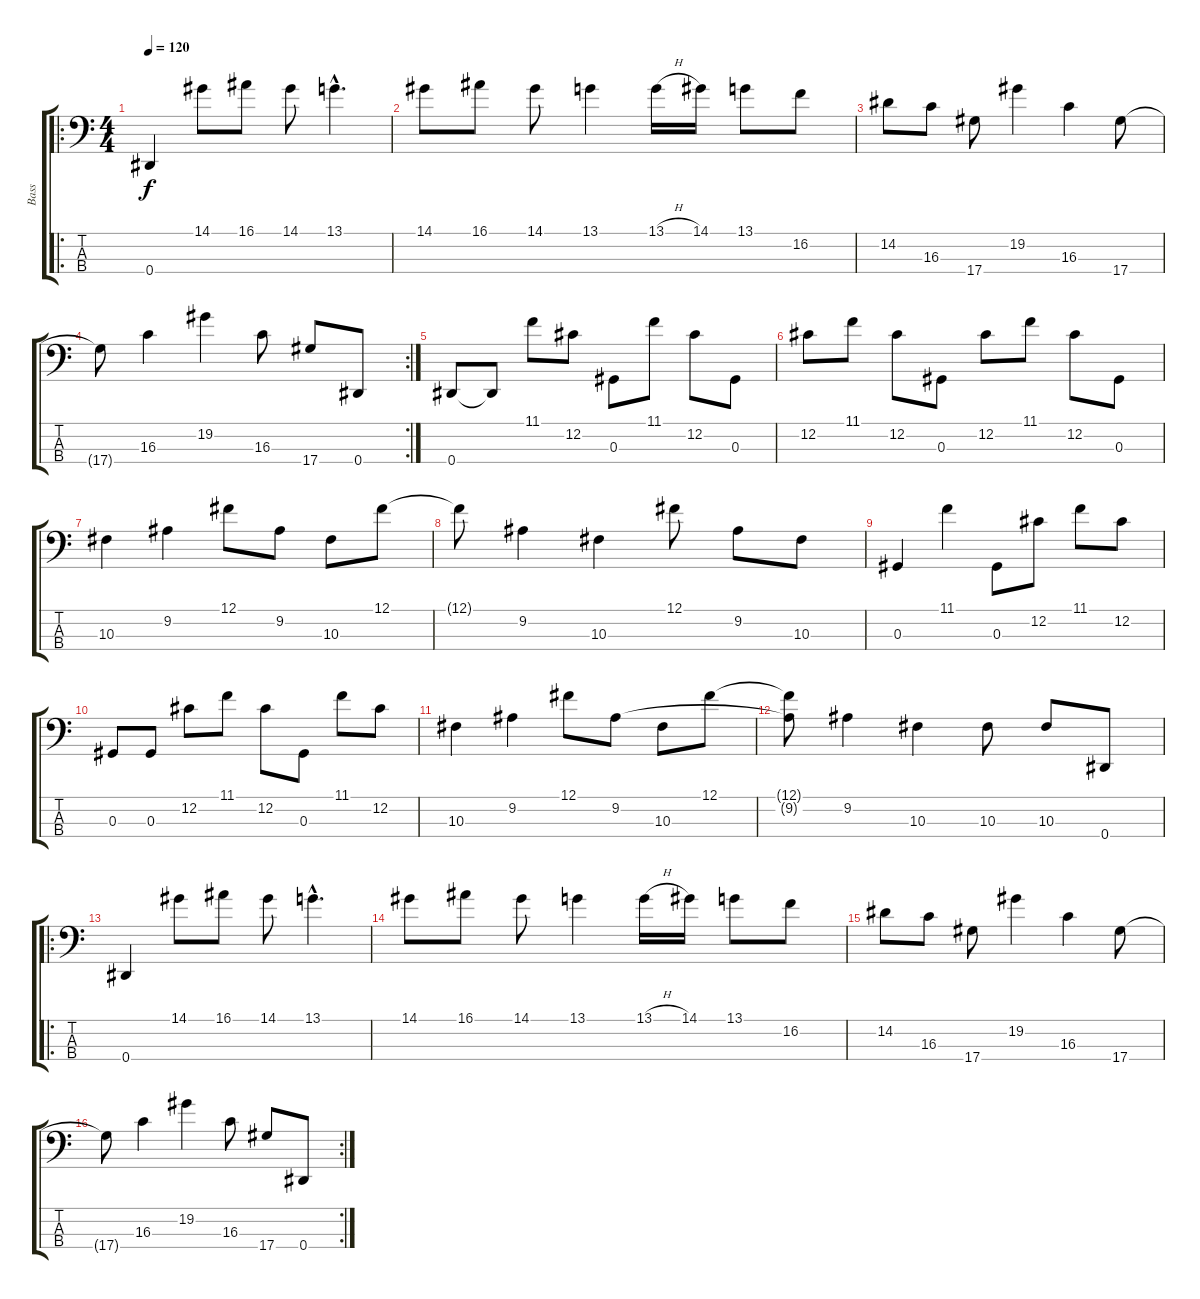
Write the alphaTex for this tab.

\track ("Bass" "Bass") {instrument electricbassfinger}
\staff {score tabs}
\tuning (Gb2 Db2 Ab1 Eb1) {hide}
\ro
\ts (4 4)
\tempo 120
\clef f4
\ks c
0.4.4{dy f instrument electricbassfinger} 14.1.8 16.1.8 14.1.8 13.1{hac}.4{d} |
14.1.8 16.1.8 14.1.8 13.1.4 13.1{h}.16 14.1.16 13.1.8 16.2.8 |
14.2.8 16.3.8 17.4.8 19.2.4 16.3.4 17.4.8 |
\rc 2
17.4{t}.8 16.3.4 19.2.4 16.3.8 17.4.8 0.4.8 |
0.4.8 0.4{t}.8 11.1.8 12.2.8 0.3.8 11.1.8 12.2.8 0.3.8 |
12.2.8 11.1.8 12.2.8 0.3.8 12.2.8 11.1.8 12.2.8 0.3.8 |
10.3.4 9.2.4 12.1.8 9.2.8 10.3.8 12.1.8 |
12.1{t}.8 9.2.4 10.3.4 12.1.8 9.2.8 10.3.8 |
0.3.4 11.1.4 0.3.8 12.2.8 11.1.8 12.2.8 |
0.3.8 0.3.8 12.2.8 11.1.8 12.2.8 0.3.8 11.1.8 12.2.8 |
10.3.4 9.2.4 12.1.8 9.2.8 10.3.8 12.1.8 |
(12.1{t} 9.2{t}).8 9.2.4 10.3.4 10.3.8 10.3.8 0.4.8 |
\ro
0.4.4 14.1.8 16.1.8 14.1.8 13.1{hac}.4{d} |
14.1.8 16.1.8 14.1.8 13.1.4 13.1{h}.16 14.1.16 13.1.8 16.2.8 |
14.2.8 16.3.8 17.4.8 19.2.4 16.3.4 17.4.8 |
\rc 2
17.4{t}.8 16.3.4 19.2.4 16.3.8 17.4.8 0.4.8
